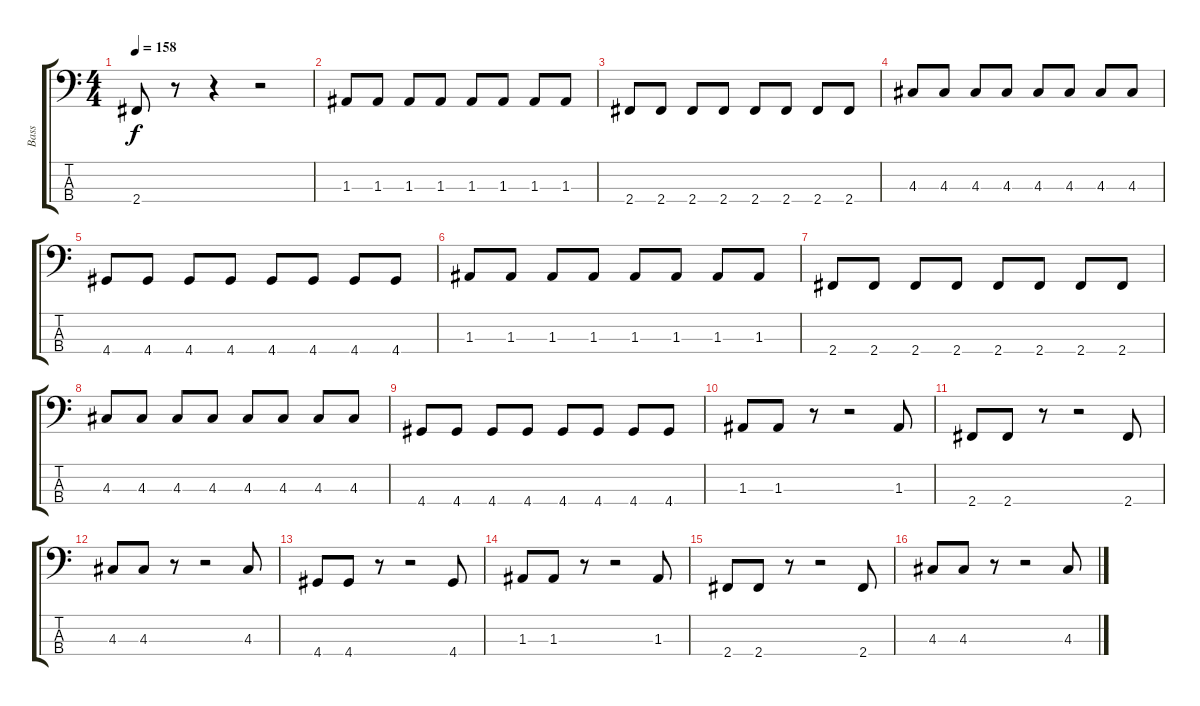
\track ("Bass" "Bass") {instrument electricbassfinger}
\staff {score tabs}
\tuning (G2 D2 A1 E1) {hide}
\ts (4 4)
\tempo 158
\clef f4
\ks c
2.4.8{dy f} r.8 r.4 r.2 |
1.3.8 1.3.8 1.3.8 1.3.8 1.3.8 1.3.8 1.3.8 1.3.8 |
2.4.8 2.4.8 2.4.8 2.4.8 2.4.8 2.4.8 2.4.8 2.4.8 |
4.3.8 4.3.8 4.3.8 4.3.8 4.3.8 4.3.8 4.3.8 4.3.8 |
4.4.8 4.4.8 4.4.8 4.4.8 4.4.8 4.4.8 4.4.8 4.4.8 |
1.3.8 1.3.8 1.3.8 1.3.8 1.3.8 1.3.8 1.3.8 1.3.8 |
2.4.8 2.4.8 2.4.8 2.4.8 2.4.8 2.4.8 2.4.8 2.4.8 |
4.3.8 4.3.8 4.3.8 4.3.8 4.3.8 4.3.8 4.3.8 4.3.8 |
4.4.8 4.4.8 4.4.8 4.4.8 4.4.8 4.4.8 4.4.8 4.4.8 |
1.3.8 1.3.8 r.8 r.2 1.3.8 |
2.4.8 2.4.8 r.8 r.2 2.4.8 |
4.3.8 4.3.8 r.8 r.2 4.3.8 |
4.4.8 4.4.8 r.8 r.2 4.4.8 |
1.3.8 1.3.8 r.8 r.2 1.3.8 |
2.4.8 2.4.8 r.8 r.2 2.4.8 |
4.3.8 4.3.8 r.8 r.2 4.3.8
